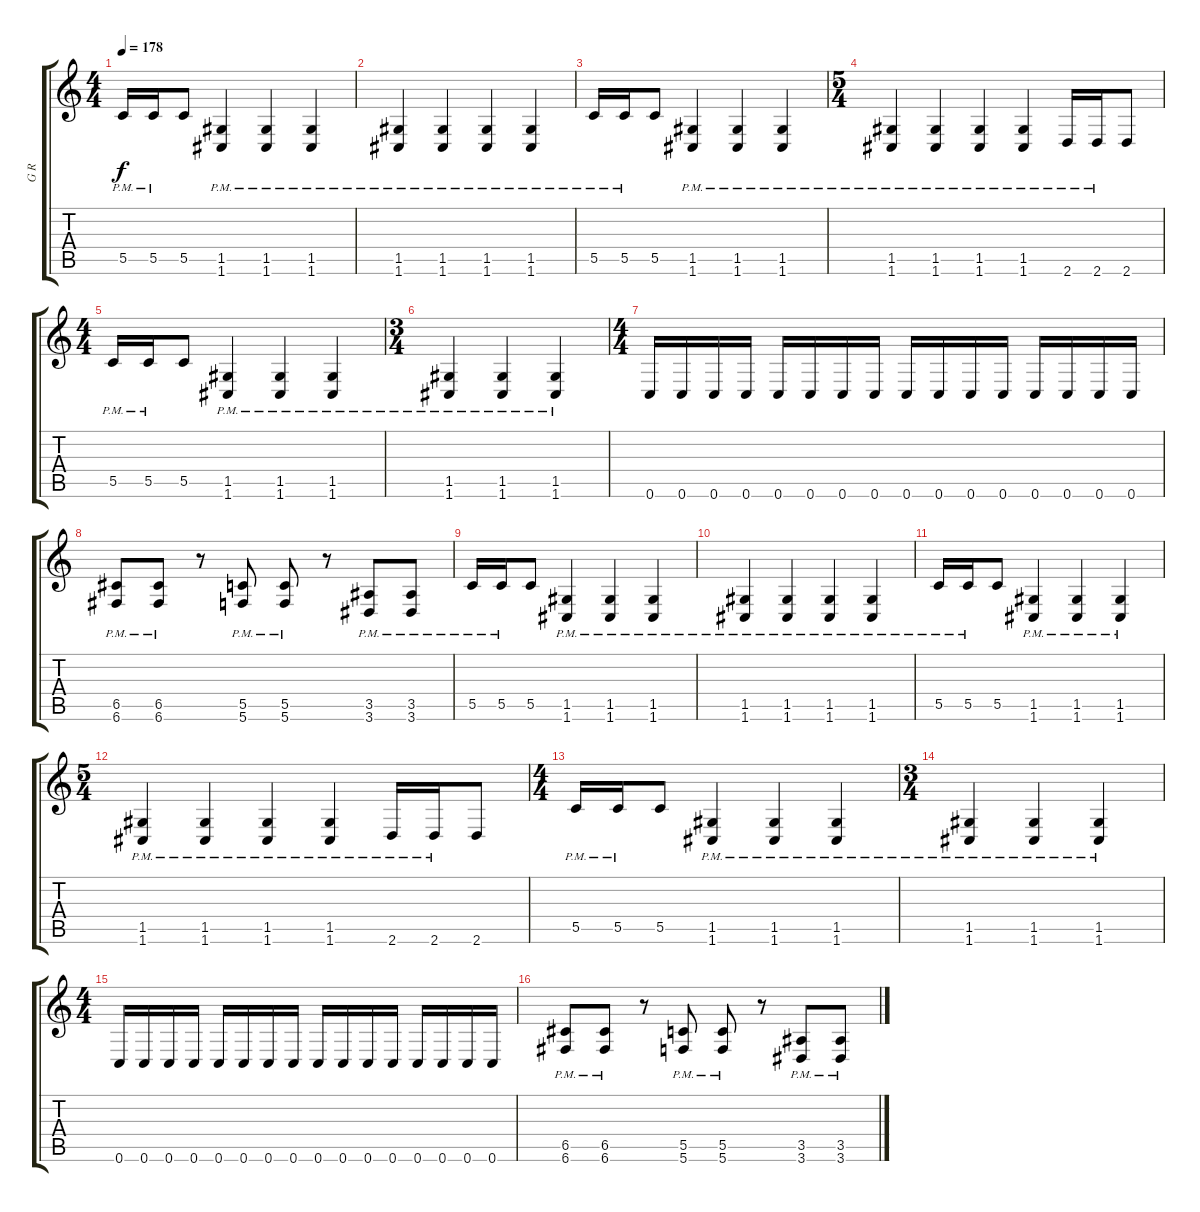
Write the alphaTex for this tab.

\track ("G R" "G R") {instrument overdrivenguitar}
\staff {score tabs}
\tuning (D4 A3 F3 C3 G2 C2) {hide}
\ts (4 4)
\tempo 178
\clef g2
\ks c
5.5{pm}.16{dy f} 5.5{pm}.16 5.5.8 (1.5{pm} 1.6{pm}).4 (1.5{pm} 1.6{pm}).4 (1.5{pm} 1.6{pm}).4 |
(1.5{pm} 1.6{pm}).4 (1.5{pm} 1.6{pm}).4 (1.5{pm} 1.6{pm}).4 (1.5{pm} 1.6{pm}).4 |
5.5{pm}.16 5.5{pm}.16 5.5.8 (1.5{pm} 1.6{pm}).4 (1.5{pm} 1.6{pm}).4 (1.5{pm} 1.6{pm}).4 |
\ts (5 4)
(1.5{pm} 1.6{pm}).4 (1.5{pm} 1.6{pm}).4 (1.5{pm} 1.6{pm}).4 (1.5{pm} 1.6{pm}).4 2.6{pm}.16 2.6{pm}.16 2.6.8 |
\ts (4 4)
5.5{pm}.16 5.5{pm}.16 5.5.8 (1.5{pm} 1.6{pm}).4 (1.5{pm} 1.6{pm}).4 (1.5{pm} 1.6{pm}).4 |
\ts (3 4)
(1.5{pm} 1.6{pm}).4 (1.5{pm} 1.6{pm}).4 (1.5{pm} 1.6{pm}).4 |
\ts (4 4)
0.6.16 0.6.16 0.6.16 0.6.16 0.6.16 0.6.16 0.6.16 0.6.16 0.6.16 0.6.16 0.6.16 0.6.16 0.6.16 0.6.16 0.6.16 0.6.16 |
(6.5{pm} 6.6{pm}).8 (6.5{pm} 6.6{pm}).8 r.8 (5.5{pm} 5.6{pm}).8 (5.5{pm} 5.6{pm}).8 r.8 (3.5{pm} 3.6{pm}).8 (3.5{pm} 3.6{pm}).8 |
5.5{pm}.16 5.5{pm}.16 5.5.8 (1.5{pm} 1.6{pm}).4 (1.5{pm} 1.6{pm}).4 (1.5{pm} 1.6{pm}).4 |
(1.5{pm} 1.6{pm}).4 (1.5{pm} 1.6{pm}).4 (1.5{pm} 1.6{pm}).4 (1.5{pm} 1.6{pm}).4 |
5.5{pm}.16 5.5{pm}.16 5.5.8 (1.5{pm} 1.6{pm}).4 (1.5{pm} 1.6{pm}).4 (1.5{pm} 1.6{pm}).4 |
\ts (5 4)
(1.5{pm} 1.6{pm}).4 (1.5{pm} 1.6{pm}).4 (1.5{pm} 1.6{pm}).4 (1.5{pm} 1.6{pm}).4 2.6{pm}.16 2.6{pm}.16 2.6.8 |
\ts (4 4)
5.5{pm}.16 5.5{pm}.16 5.5.8 (1.5{pm} 1.6{pm}).4 (1.5{pm} 1.6{pm}).4 (1.5{pm} 1.6{pm}).4 |
\ts (3 4)
(1.5{pm} 1.6{pm}).4 (1.5{pm} 1.6{pm}).4 (1.5{pm} 1.6{pm}).4 |
\ts (4 4)
0.6.16 0.6.16 0.6.16 0.6.16 0.6.16 0.6.16 0.6.16 0.6.16 0.6.16 0.6.16 0.6.16 0.6.16 0.6.16 0.6.16 0.6.16 0.6.16 |
(6.5{pm} 6.6{pm}).8 (6.5{pm} 6.6{pm}).8 r.8 (5.5{pm} 5.6{pm}).8 (5.5{pm} 5.6{pm}).8 r.8 (3.5{pm} 3.6{pm}).8 (3.5{pm} 3.6{pm}).8
